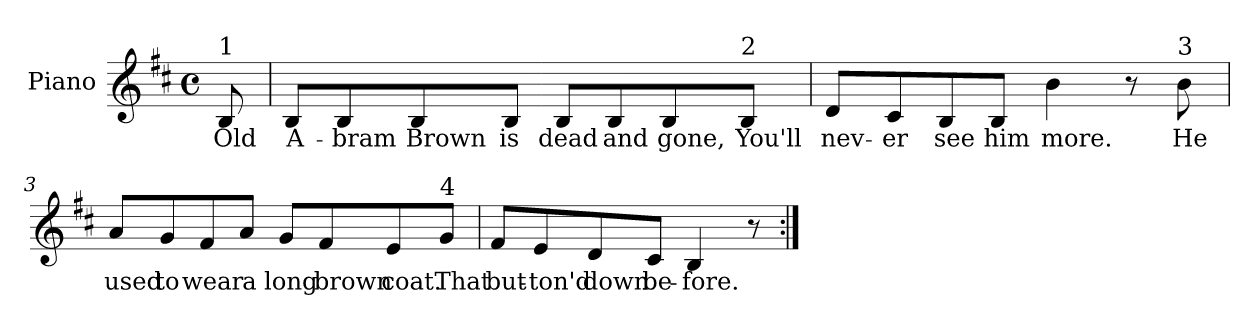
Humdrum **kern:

**kern	**text
*part1	*part1
*staff1	*staff1
*I"Piano	*
*I'Pno.	*
*clefG2	*
*k[f#c#]	*
*M4/4	*
*met(c)	*
*MM40	*
=	=
!LO:TX:a:t=1	!
8B/	Old
=1	=1
8B/L	A-
8B/	-bram
8B/	Brown
8B/J	is
8B/L	dead
8B/	and
8B/	gone,
!LO:TX:a:t=2	!
8B/J	You'll
=2	=2
8d/L	nev-
8c#/	-er
8B/	see
8B/J	him
4b\	more.
8r	.
!LO:TX:a:t=3	!
8b\	He
!!LO:LB:g=z
=3	=3
8a/L	used
8g/	to
8f#/	wear
8a/J	a
8g/L	long
8f#/	brown
8e/	coat.
!LO:TX:a:t=4	!
8g/J	That
=4	=4
8f#/L	but-
8e/	-ton'd
8d/	down
8c#/J	be-
4B/	-fore.
8r	.
=:|!	=:|!
*-	*-
